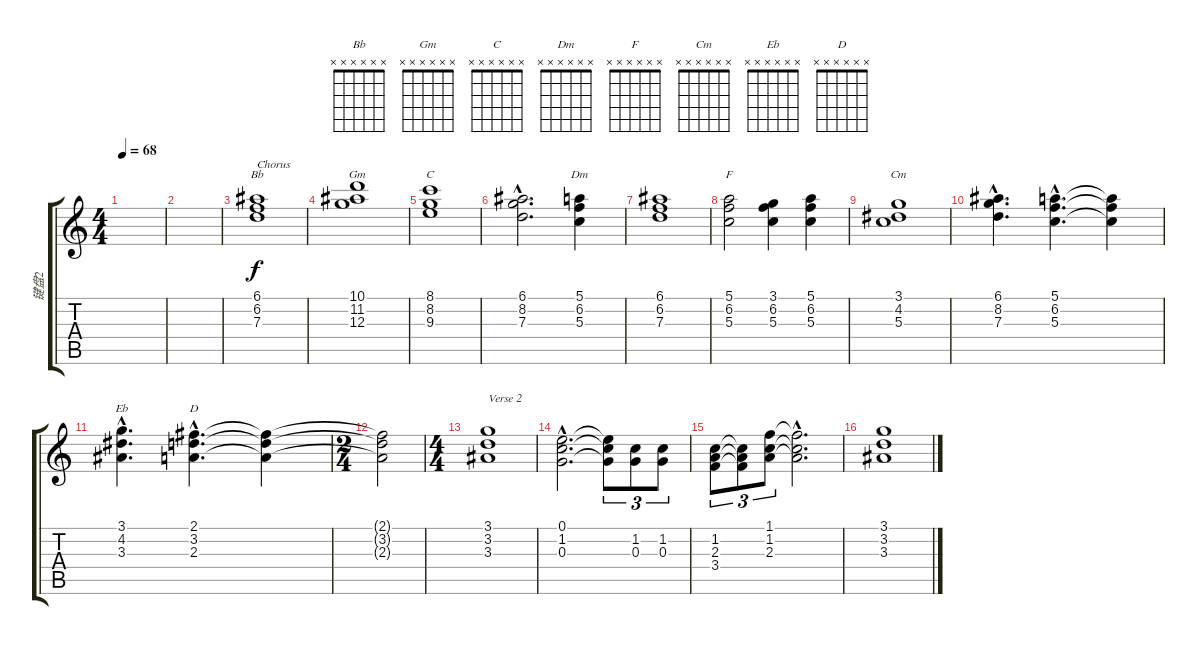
\track ("键盘2" "键盘2") {instrument stringensemble1}
\staff {score tabs}
\tuning (E5 B4 G4 D4 A3 E3) {hide}
\chord ("Bb" x x x x x x)
\chord ("Gm" x x x x x x)
\chord ("C" x x x x x x)
\chord ("Dm" x x x x x x)
\chord ("F" x x x x x x)
\chord ("Cm" x x x x x x)
\chord ("Eb" x x x x x x)
\chord ("D" x x x x x x)
\ts (4 4)
\tempo 68
\clef g2
\ks c
|
|
(6.1 6.2 7.3).1{ch "Bb" txt "Chorus"} |
(10.1 11.2 12.3).1{ch "Gm"} |
(8.1 8.2 9.3).1{ch "C"} |
(6.1{hac} 8.2{hac} 7.3{hac}).2{d} (5.1 6.2 5.3).4{ch "Dm"} |
(6.1 6.2 7.3).1 |
(5.1 6.2 5.3).2{ch "F"} (3.1 6.2 5.3).4 (5.1 6.2 5.3).4 |
(3.1 4.2 5.3).1{ch "Cm"} |
(6.1{hac} 8.2{hac} 7.3{hac}).4{d} (5.1{hac} 6.2{hac} 5.3{hac}).4{d} (5.1{t} 6.2{t} 5.3{t}).4 |
(3.1{hac} 4.2{hac} 3.3{hac}).4{d ch "Eb"} (2.1{hac} 3.2{hac} 2.3{hac}).4{d ch "D"} (2.1{t} 3.2{t} 2.3{t}).4 |
\ts (2 4)
(2.1{t} 3.2{t} 2.3{t}).2 |
\ts (4 4)
(3.1 3.2 3.3).1{txt "Verse 2" instrument churchorgan} |
(0.1{hac} 1.2{hac} 0.3{hac}).2{d} (0.1{t} 1.2{t} 0.3{t}).8{tu (3 2)} (1.2 0.3).8{tu (3 2)} (1.2 0.3).8{tu (3 2)} |
(1.2 2.3 3.4).8{tu (3 2)} (1.2{t} 2.3{t} 3.4{t}).8{tu (3 2)} (1.1 1.2 2.3).8{tu (3 2)} (1.1{hac t} 1.2{hac t} 2.3{hac t}).2{d} |
(3.1 3.2 3.3).1
